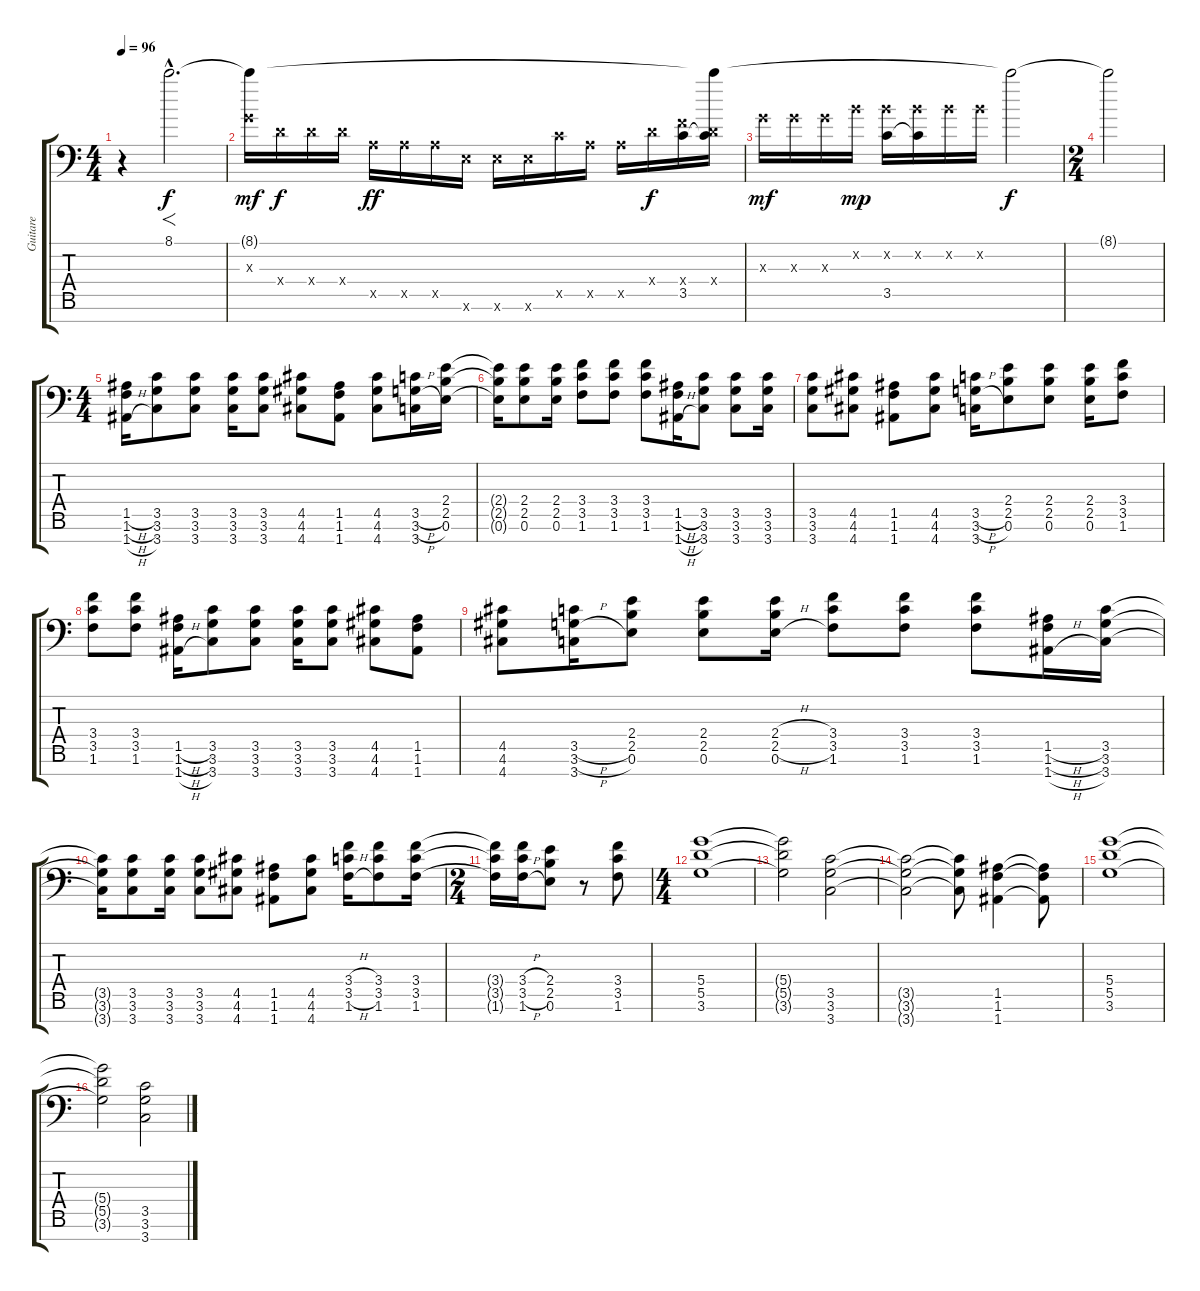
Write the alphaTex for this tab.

\track ("Guitare" "Guitare") {instrument distortionguitar}
\staff {score tabs}
\tuning (E4 B3 G3 D3 A2 E2 A1) {hide}
\ts (4 4)
\tempo 96
\clef f4
\ks c
r.4{dy mp} 8.1{hac}.2{f d dy f} |
(8.1{t} 0.3{x}).16{dy mf} 0.4{x}.16{dy f} 0.4{x}.16 0.4{x}.16 0.5{x}.16{dy ff} 0.5{x}.16 0.5{x}.16 0.6{x}.16 0.6{x}.16 0.6{x}.16 3.5{x}.16 0.5{x}.16 0.5{x}.16 0.4{x}.16{dy f} (3.4{x} 3.5).16 (8.1{t} 0.4{x} 3.5{t}).16 |
0.3{x}.16{dy mf} 0.3{x}.16 0.3{x}.16 0.2{x}.16{dy mp} (0.2{x} 3.5).16 (0.2{x} 3.5{t}).16 0.2{x}.16 0.2{x}.16 8.1{t}.2{dy f} |
\ts (2 4)
8.1{t}.2 |
\ts (4 4)
(1.5{h} 1.6{h} 1.7{h}).16{volume 15} (3.5 3.6 3.7).8 (3.5 3.6 3.7).8 (3.5 3.6 3.7).16 (3.5 3.6 3.7).8 (4.5 4.6 4.7).8 (1.5 1.6 1.7).8 (4.5 4.6 4.7).8 (3.5{h} 3.6{h} 3.7).16 (2.4 2.5 0.6).16 |
(2.4{t} 2.5{t} 0.6{t}).16 (2.4 2.5 0.6).8 (2.4 2.5 0.6).16 (3.4 3.5 1.6).8 (3.4 3.5 1.6).8 (3.4 3.5 1.6).8 (1.5{h} 1.6{h} 1.7{h}).16 (3.5 3.6 3.7).8 (3.5 3.6 3.7).8 (3.5 3.6 3.7).16 |
(3.5 3.6 3.7).8 (4.5 4.6 4.7).8 (1.5 1.6 1.7).8 (4.5 4.6 4.7).8 (3.5{h} 3.6{h} 3.7).16 (2.4 2.5 0.6).8 (2.4 2.5 0.6).8 (2.4 2.5 0.6).16 (3.4 3.5 1.6).8 |
(3.4 3.5 1.6).8 (3.4 3.5 1.6).8 (1.5{h} 1.6{h} 1.7{h}).16 (3.5 3.6 3.7).8 (3.5 3.6 3.7).8 (3.5 3.6 3.7).16 (3.5 3.6 3.7).8 (4.5 4.6 4.7).8 (1.5 1.6 1.7).8 |
(4.5 4.6 4.7).8 (3.5{h} 3.6{h} 3.7).16 (2.4 2.5 0.6).8 (2.4 2.5 0.6).8 (2.4{h} 2.5{h} 0.6{h}).16 (3.4 3.5 1.6).8 (3.4 3.5 1.6).8 (3.4 3.5 1.6).8 (1.5{h} 1.6{h} 1.7{h}).16 (3.5 3.6 3.7).16 |
(3.5{t} 3.6{t} 3.7{t}).16 (3.5 3.6 3.7).8 (3.5 3.6 3.7).16 (3.5 3.6 3.7).8 (4.5 4.6 4.7).8 (1.5 1.6 1.7).8 (4.5 4.6 4.7).8 (3.4{h} 3.5{h} 1.6{h}).16 (3.4 3.5 1.6).8 (3.4 3.5 1.6).16 |
\ts (2 4)
(3.4{t} 3.5{t} 1.6{t}).16 (3.4{h} 3.5{h} 1.6{h}).16 (2.4 2.5 0.6).8 r.8 (3.4 3.5 1.6).8 |
\ts (4 4)
(5.4 5.5 3.6).1 |
(5.4{t} 5.5{t} 3.6{t}).2 (3.5 3.6 3.7).2 |
(3.5{t} 3.6{t} 3.7{t}).2 (3.5{t} 3.6{t} 3.7{t}).8 (1.5 1.6 1.7).4 (1.5{t} 1.6{t} 1.7{t}).8 |
(5.4 5.5 3.6).1 |
(5.4{t} 5.5{t} 3.6{t}).2 (3.5 3.6 3.7).2
